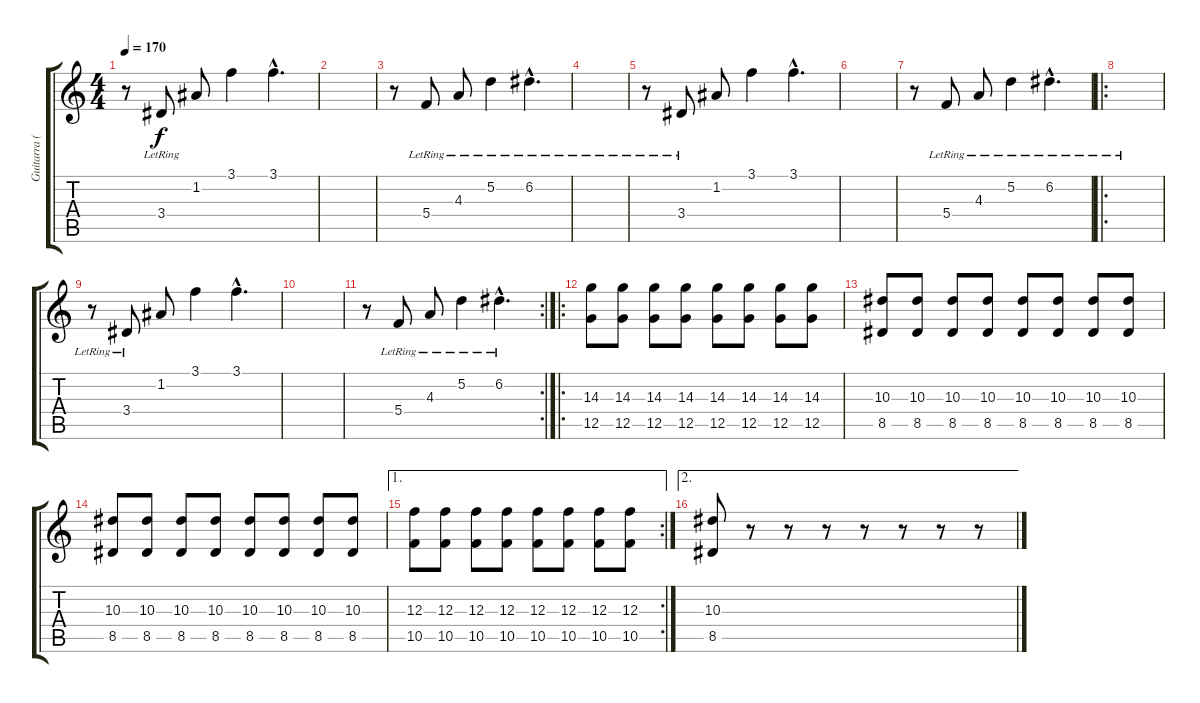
\track ("Guitarra (overdub)" "Guitarra (") {instrument distortionguitar}
\staff {score tabs}
\tuning (D4 A3 F3 C3 G2 C2) {hide}
\ts (4 4)
\tempo 170
\clef g2
\ks c
r.8{dy f} 3.4{lr}.8{instrument electricguitarjazz} 1.2.8 3.1.4 3.1{hac}.4{d} |
|
r.8 5.4{lr}.8 4.3{lr}.8 5.2{lr}.4 6.2{hac lr}.4{d} |
|
r.8 3.4{lr}.8{instrument electricguitarjazz} 1.2.8 3.1.4 3.1{hac}.4{d} |
|
r.8 5.4{lr}.8 4.3{lr}.8 5.2{lr}.4 6.2{hac lr}.4{d} |
\ro
|
r.8 3.4{lr}.8{instrument electricguitarjazz} 1.2.8 3.1.4 3.1{hac}.4{d} |
|
\rc 2
r.8 5.4{lr}.8 4.3{lr}.8 5.2{lr}.4 6.2{hac lr}.4{d} |
\ro
(14.3 12.5).8{instrument distortionguitar} (14.3 12.5).8{instrument distortionguitar} (14.3 12.5).8{instrument distortionguitar} (14.3 12.5).8{instrument distortionguitar} (14.3 12.5).8{instrument distortionguitar} (14.3 12.5).8{instrument distortionguitar} (14.3 12.5).8{instrument distortionguitar} (14.3 12.5).8{instrument distortionguitar} |
(10.3 8.5).8 (10.3 8.5).8 (10.3 8.5).8 (10.3 8.5).8 (10.3 8.5).8 (10.3 8.5).8 (10.3 8.5).8 (10.3 8.5).8 |
(10.3 8.5).8 (10.3 8.5).8 (10.3 8.5).8 (10.3 8.5).8 (10.3 8.5).8 (10.3 8.5).8 (10.3 8.5).8 (10.3 8.5).8 |
\ae 1
\rc 2
(12.3 10.5).8 (12.3 10.5).8 (12.3 10.5).8 (12.3 10.5).8 (12.3 10.5).8 (12.3 10.5).8 (12.3 10.5).8 (12.3 10.5).8 |
\ae 2
(10.3 8.5).8 r.8 r.8 r.8 r.8 r.8 r.8 r.8
